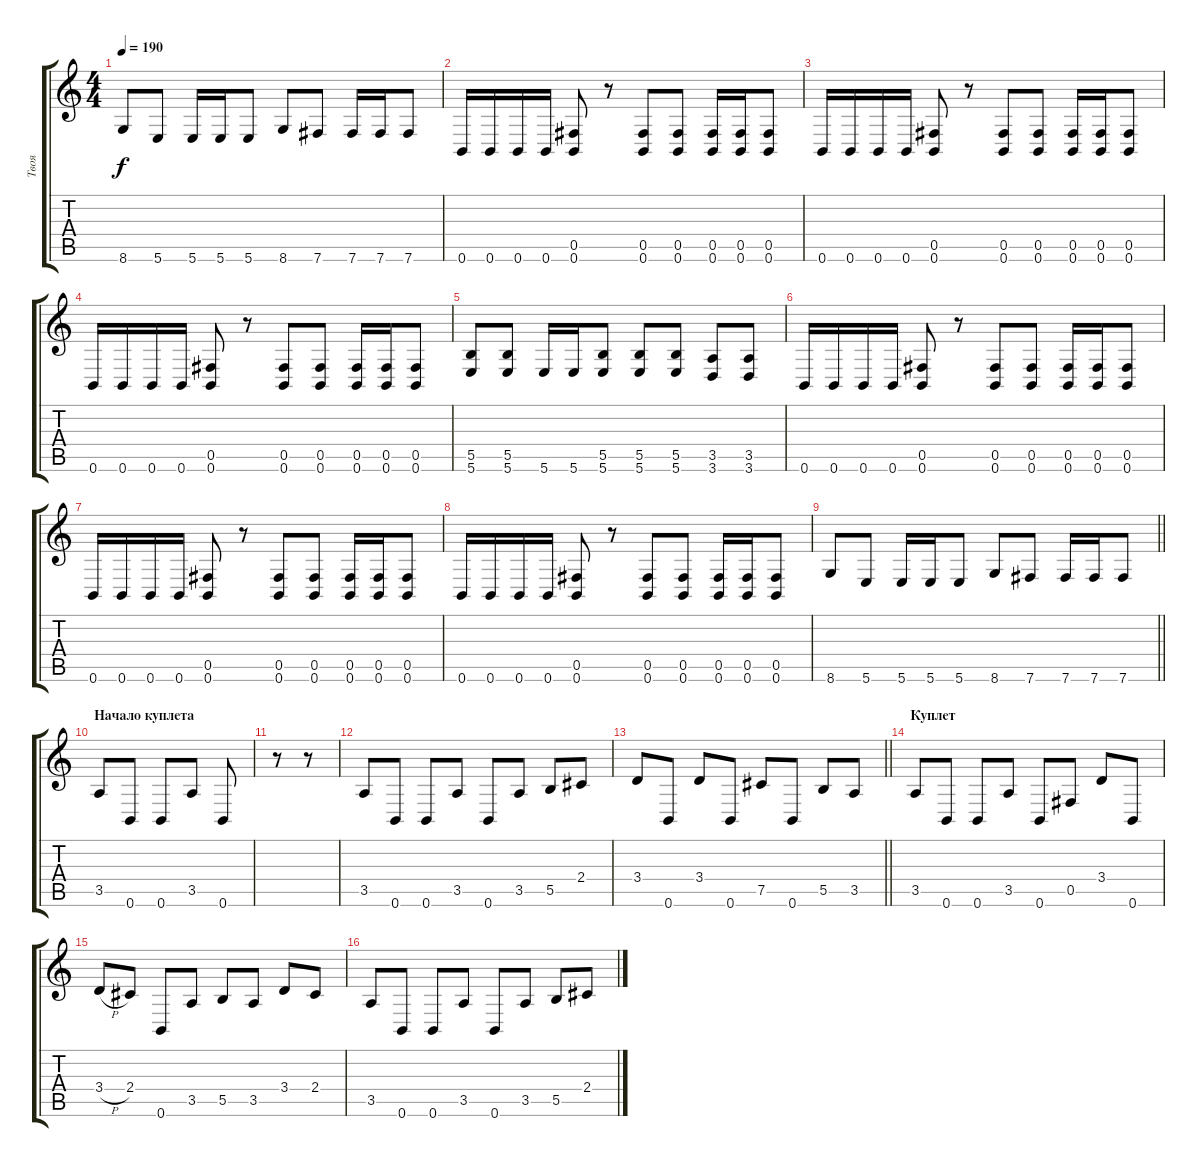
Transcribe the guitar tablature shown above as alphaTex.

\track ("Твоя" "Твоя") {instrument overdrivenguitar}
\staff {score tabs}
\tuning (Db4 Ab3 E3 B2 Gb2 B1) {hide}
\ts (4 4)
\tempo 190
\clef g2
\ks c
8.6.8{dy f} 5.6.8 5.6.16 5.6.16 5.6.8 8.6.8 7.6.8 7.6.16 7.6.16 7.6.8 |
0.6.16 0.6.16 0.6.16 0.6.16 (0.5 0.6).8 r.8 (0.5 0.6).8 (0.5 0.6).8 (0.5 0.6).16 (0.5 0.6).16 (0.5 0.6).8 |
0.6.16 0.6.16 0.6.16 0.6.16 (0.5 0.6).8 r.8 (0.5 0.6).8 (0.5 0.6).8 (0.5 0.6).16 (0.5 0.6).16 (0.5 0.6).8 |
0.6.16 0.6.16 0.6.16 0.6.16 (0.5 0.6).8 r.8 (0.5 0.6).8 (0.5 0.6).8 (0.5 0.6).16 (0.5 0.6).16 (0.5 0.6).8 |
(5.5 5.6).8 (5.5 5.6).8 5.6.16 5.6.16 (5.5 5.6).8 (5.5 5.6).8 (5.5 5.6).8 (3.5 3.6).8 (3.5 3.6).8 |
0.6.16 0.6.16 0.6.16 0.6.16 (0.5 0.6).8 r.8 (0.5 0.6).8 (0.5 0.6).8 (0.5 0.6).16 (0.5 0.6).16 (0.5 0.6).8 |
0.6.16 0.6.16 0.6.16 0.6.16 (0.5 0.6).8 r.8 (0.5 0.6).8 (0.5 0.6).8 (0.5 0.6).16 (0.5 0.6).16 (0.5 0.6).8 |
0.6.16 0.6.16 0.6.16 0.6.16 (0.5 0.6).8 r.8 (0.5 0.6).8 (0.5 0.6).8 (0.5 0.6).16 (0.5 0.6).16 (0.5 0.6).8 |
\barLineRight lightlight
8.6.8 5.6.8 5.6.16 5.6.16 5.6.8 8.6.8 7.6.8 7.6.16 7.6.16 7.6.8 |
\section ("" "Начало куплета")
3.5.8 0.6.8 0.6.8 3.5.8 0.6.8 |
r.8 r.8 |
3.5.8 0.6.8 0.6.8 3.5.8 0.6.8 3.5.8 5.5.8 2.4.8 |
\barLineRight lightlight
3.4.8 0.6.8 3.4.8 0.6.8 7.5.8 0.6.8 5.5.8 3.5.8 |
\section ("" "Куплет")
3.5.8 0.6.8 0.6.8 3.5.8 0.6.8 0.5.8 3.4.8 0.6.8 |
3.4{h}.8 2.4.8 0.6.8 3.5.8 5.5.8 3.5.8 3.4.8 2.4.8 |
3.5.8 0.6.8 0.6.8 3.5.8 0.6.8 3.5.8 5.5.8 2.4.8
